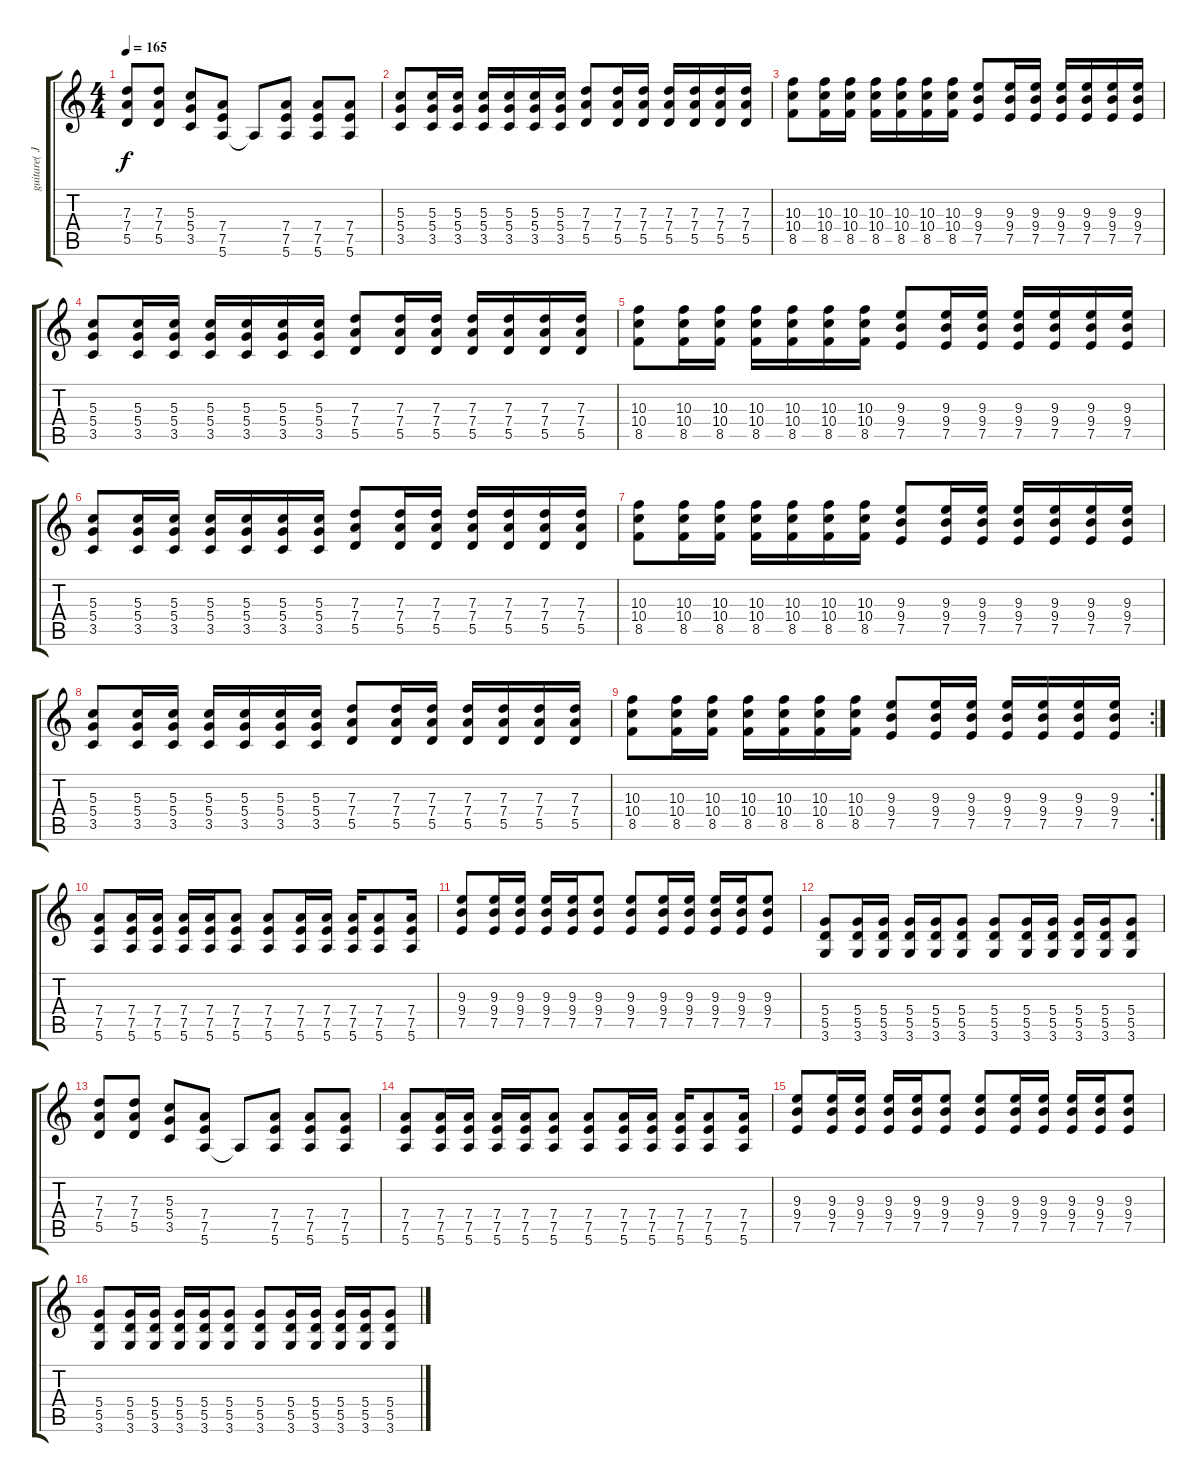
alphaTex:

\track ("guitare( Jake )" "guitare( J") {instrument distortionguitar}
\staff {score tabs}
\tuning (E4 B3 G3 D3 A2 E2) {hide}
\ts (4 4)
\tempo 165
\clef g2
\ks c
(7.3 7.4 5.5).8{dy f} (7.3 7.4 5.5).8 (5.3 5.4 3.5).8 (7.4 7.5 5.6).8 5.6{t}.8 (7.4 7.5 5.6).8 (7.4 7.5 5.6).8 (7.4 7.5 5.6).8 |
(5.3 5.4 3.5).8 (5.3 5.4 3.5).16 (5.3 5.4 3.5).16 (5.3 5.4 3.5).16 (5.3 5.4 3.5).16 (5.3 5.4 3.5).16 (5.3 5.4 3.5).16 (7.3 7.4 5.5).8 (7.3 7.4 5.5).16 (7.3 7.4 5.5).16 (7.3 7.4 5.5).16 (7.3 7.4 5.5).16 (7.3 7.4 5.5).16 (7.3 7.4 5.5).16 |
(10.3 10.4 8.5).8 (10.3 10.4 8.5).16 (10.3 10.4 8.5).16 (10.3 10.4 8.5).16 (10.3 10.4 8.5).16 (10.3 10.4 8.5).16 (10.3 10.4 8.5).16 (9.3 9.4 7.5).8 (9.3 9.4 7.5).16 (9.3 9.4 7.5).16 (9.3 9.4 7.5).16 (9.3 9.4 7.5).16 (9.3 9.4 7.5).16 (9.3 9.4 7.5).16 |
(5.3 5.4 3.5).8 (5.3 5.4 3.5).16 (5.3 5.4 3.5).16 (5.3 5.4 3.5).16 (5.3 5.4 3.5).16 (5.3 5.4 3.5).16 (5.3 5.4 3.5).16 (7.3 7.4 5.5).8 (7.3 7.4 5.5).16 (7.3 7.4 5.5).16 (7.3 7.4 5.5).16 (7.3 7.4 5.5).16 (7.3 7.4 5.5).16 (7.3 7.4 5.5).16 |
(10.3 10.4 8.5).8 (10.3 10.4 8.5).16 (10.3 10.4 8.5).16 (10.3 10.4 8.5).16 (10.3 10.4 8.5).16 (10.3 10.4 8.5).16 (10.3 10.4 8.5).16 (9.3 9.4 7.5).8 (9.3 9.4 7.5).16 (9.3 9.4 7.5).16 (9.3 9.4 7.5).16 (9.3 9.4 7.5).16 (9.3 9.4 7.5).16 (9.3 9.4 7.5).16 |
(5.3 5.4 3.5).8 (5.3 5.4 3.5).16 (5.3 5.4 3.5).16 (5.3 5.4 3.5).16 (5.3 5.4 3.5).16 (5.3 5.4 3.5).16 (5.3 5.4 3.5).16 (7.3 7.4 5.5).8 (7.3 7.4 5.5).16 (7.3 7.4 5.5).16 (7.3 7.4 5.5).16 (7.3 7.4 5.5).16 (7.3 7.4 5.5).16 (7.3 7.4 5.5).16 |
(10.3 10.4 8.5).8 (10.3 10.4 8.5).16 (10.3 10.4 8.5).16 (10.3 10.4 8.5).16 (10.3 10.4 8.5).16 (10.3 10.4 8.5).16 (10.3 10.4 8.5).16 (9.3 9.4 7.5).8 (9.3 9.4 7.5).16 (9.3 9.4 7.5).16 (9.3 9.4 7.5).16 (9.3 9.4 7.5).16 (9.3 9.4 7.5).16 (9.3 9.4 7.5).16 |
(5.3 5.4 3.5).8 (5.3 5.4 3.5).16 (5.3 5.4 3.5).16 (5.3 5.4 3.5).16 (5.3 5.4 3.5).16 (5.3 5.4 3.5).16 (5.3 5.4 3.5).16 (7.3 7.4 5.5).8 (7.3 7.4 5.5).16 (7.3 7.4 5.5).16 (7.3 7.4 5.5).16 (7.3 7.4 5.5).16 (7.3 7.4 5.5).16 (7.3 7.4 5.5).16 |
\rc 2
(10.3 10.4 8.5).8 (10.3 10.4 8.5).16 (10.3 10.4 8.5).16 (10.3 10.4 8.5).16 (10.3 10.4 8.5).16 (10.3 10.4 8.5).16 (10.3 10.4 8.5).16 (9.3 9.4 7.5).8 (9.3 9.4 7.5).16 (9.3 9.4 7.5).16 (9.3 9.4 7.5).16 (9.3 9.4 7.5).16 (9.3 9.4 7.5).16 (9.3 9.4 7.5).16 |
(7.4 7.5 5.6).8 (7.4 7.5 5.6).16 (7.4 7.5 5.6).16 (7.4 7.5 5.6).16 (7.4 7.5 5.6).16 (7.4 7.5 5.6).8 (7.4 7.5 5.6).8 (7.4 7.5 5.6).16 (7.4 7.5 5.6).16 (7.4 7.5 5.6).16 (7.4 7.5 5.6).8 (7.4 7.5 5.6).16 |
(9.3 9.4 7.5).8 (9.3 9.4 7.5).16 (9.3 9.4 7.5).16 (9.3 9.4 7.5).16 (9.3 9.4 7.5).16 (9.3 9.4 7.5).8 (9.3 9.4 7.5).8 (9.3 9.4 7.5).16 (9.3 9.4 7.5).16 (9.3 9.4 7.5).16 (9.3 9.4 7.5).16 (9.3 9.4 7.5).8 |
(5.4 5.5 3.6).8 (5.4 5.5 3.6).16 (5.4 5.5 3.6).16 (5.4 5.5 3.6).16 (5.4 5.5 3.6).16 (5.4 5.5 3.6).8 (5.4 5.5 3.6).8 (5.4 5.5 3.6).16 (5.4 5.5 3.6).16 (5.4 5.5 3.6).16 (5.4 5.5 3.6).16 (5.4 5.5 3.6).8 |
(7.3 7.4 5.5).8 (7.3 7.4 5.5).8 (5.3 5.4 3.5).8 (7.4 7.5 5.6).8 5.6{t}.8 (7.4 7.5 5.6).8 (7.4 7.5 5.6).8 (7.4 7.5 5.6).8 |
(7.4 7.5 5.6).8 (7.4 7.5 5.6).16 (7.4 7.5 5.6).16 (7.4 7.5 5.6).16 (7.4 7.5 5.6).16 (7.4 7.5 5.6).8 (7.4 7.5 5.6).8 (7.4 7.5 5.6).16 (7.4 7.5 5.6).16 (7.4 7.5 5.6).16 (7.4 7.5 5.6).8 (7.4 7.5 5.6).16 |
(9.3 9.4 7.5).8 (9.3 9.4 7.5).16 (9.3 9.4 7.5).16 (9.3 9.4 7.5).16 (9.3 9.4 7.5).16 (9.3 9.4 7.5).8 (9.3 9.4 7.5).8 (9.3 9.4 7.5).16 (9.3 9.4 7.5).16 (9.3 9.4 7.5).16 (9.3 9.4 7.5).16 (9.3 9.4 7.5).8 |
(5.4 5.5 3.6).8 (5.4 5.5 3.6).16 (5.4 5.5 3.6).16 (5.4 5.5 3.6).16 (5.4 5.5 3.6).16 (5.4 5.5 3.6).8 (5.4 5.5 3.6).8 (5.4 5.5 3.6).16 (5.4 5.5 3.6).16 (5.4 5.5 3.6).16 (5.4 5.5 3.6).16 (5.4 5.5 3.6).8
